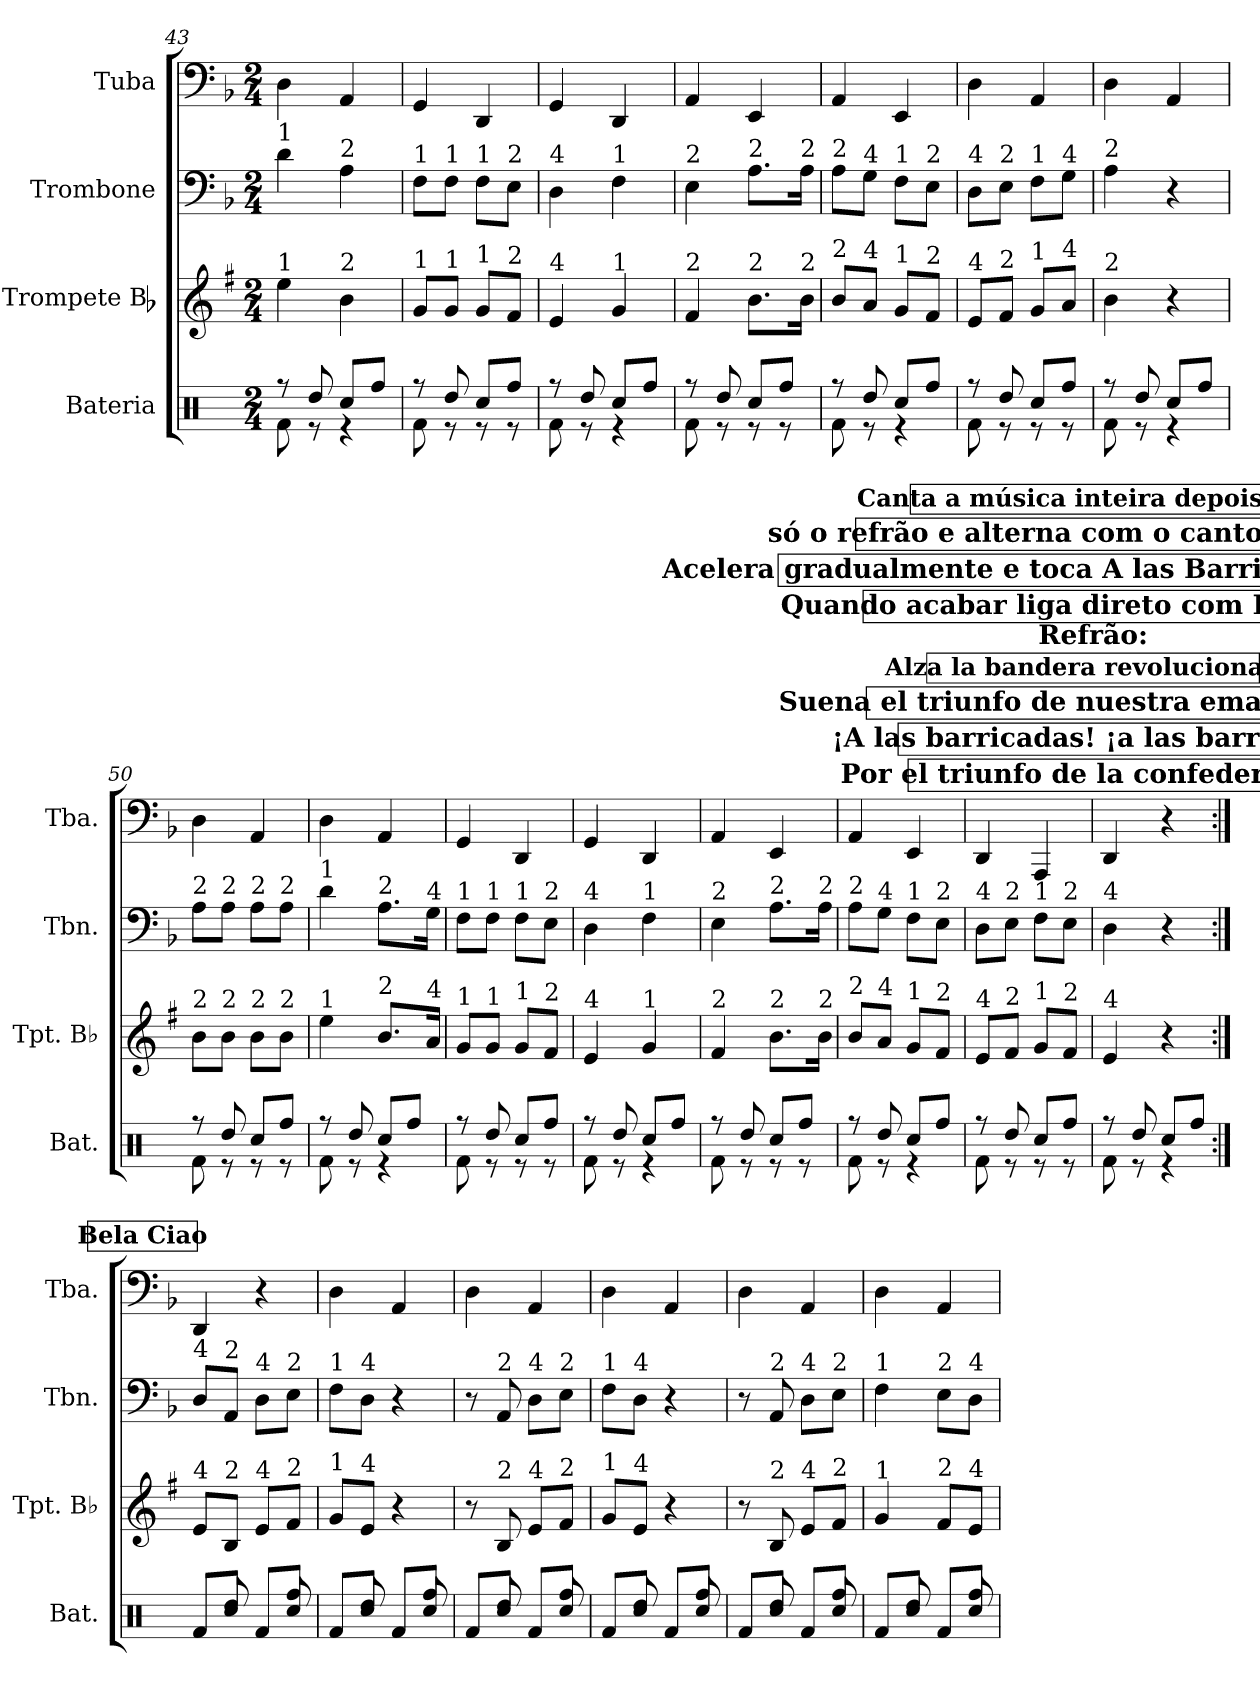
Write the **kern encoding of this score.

**kern	**kern	**kern	**kern
*part4	*part3	*part2	*part1
*staff4	*staff3	*staff2	*staff1
*I"Bateria	*I"Trompete Bb	*I"Trombone	*I"Tuba
*I'Bat.	*I'Tpt. Bb	*I'Tbn.	*I'Tba.
*clefX	*clefG2	*clefF4	*clefF4
*	*ITrd1c2	*	*
*k[]	*k[b-]	*k[b-]	*k[b-]
*M2/4	*M2/4	*M2/4	*M2/4
=43	=43	=43	=43
*^	*	*	*
!	!	!	!LO:TX:a:t=1	!
!	!	!LO:TX:a:t=1	!	!
8r	8Rf\	4dd\	4d\	4D\
8Rdd/	8r	.	.	.
!	!	!	!LO:TX:a:t=2	!
!	!	!LO:TX:a:t=2	!	!
8Rcc/L	4r	4a\	4A\	4AA/
8Rff/J	.	.	.	.
=44	=44	=44	=44	=44
!	!	!	!LO:TX:a:t=1	!
!	!	!LO:TX:a:t=1	!	!
8r	8Rf\	8f/L	8F\L	4GG/
!	!	!	!LO:TX:a:t=1	!
!	!	!LO:TX:a:t=1	!	!
8Rdd/	8r	8f/J	8F\J	.
!	!	!	!LO:TX:a:t=1	!
!	!	!LO:TX:a:t=1	!	!
8Rcc/L	8r	8f/L	8F\L	4DD/
!	!	!	!LO:TX:a:t=2	!
!	!	!LO:TX:a:t=2	!	!
8Rff/J	8r	8e/J	8E\J	.
=45	=45	=45	=45	=45
!	!	!	!LO:TX:a:t=4	!
!	!	!LO:TX:a:t=4	!	!
8r	8Rf\	4d/	4D\	4GG/
8Rdd/	8r	.	.	.
!	!	!	!LO:TX:a:t=1	!
!	!	!LO:TX:a:t=1	!	!
8Rcc/L	4r	4f/	4F\	4DD/
8Rff/J	.	.	.	.
!!LO:PB:g=z
=46	=46	=46	=46	=46
!	!	!	!LO:TX:a:t=2	!
!	!	!LO:TX:a:t=2	!	!
8r	8Rf\	4e/	4E\	4AA/
8Rdd/	8r	.	.	.
!	!	!	!LO:TX:a:t=2	!
!	!	!LO:TX:a:t=2	!	!
8Rcc/L	8r	8.a\L	8.A\L	4EE/
8Rff/J	8r	.	.	.
!	!	!	!LO:TX:a:t=2	!
!	!	!LO:TX:a:t=2	!	!
.	.	16a\Jk	16A\Jk	.
=47	=47	=47	=47	=47
!	!	!	!LO:TX:a:t=2	!
!	!	!LO:TX:a:t=2	!	!
8r	8Rf\	8a/L	8A\L	4AA/
!	!	!	!LO:TX:a:t=4	!
!	!	!LO:TX:a:t=4	!	!
8Rdd/	8r	8g/J	8G\J	.
!	!	!	!LO:TX:a:t=1	!
!	!	!LO:TX:a:t=1	!	!
8Rcc/L	4r	8f/L	8F\L	4EE/
!	!	!	!LO:TX:a:t=2	!
!	!	!LO:TX:a:t=2	!	!
8Rff/J	.	8e/J	8E\J	.
=48	=48	=48	=48	=48
!	!	!	!LO:TX:a:t=4	!
!	!	!LO:TX:a:t=4	!	!
8r	8Rf\	8d/L	8D\L	4D\
!	!	!	!LO:TX:a:t=2	!
!	!	!LO:TX:a:t=2	!	!
8Rdd/	8r	8e/J	8E\J	.
!	!	!	!LO:TX:a:t=1	!
!	!	!LO:TX:a:t=1	!	!
8Rcc/L	8r	8f/L	8F\L	4AA/
!	!	!	!LO:TX:a:t=4	!
!	!	!LO:TX:a:t=4	!	!
8Rff/J	8r	8g/J	8G\J	.
=49	=49	=49	=49	=49
!	!	!	!LO:TX:a:t=2	!
!	!	!LO:TX:a:t=2	!	!
8r	8Rf\	4a\	4A\	4D\
8Rdd/	8r	.	.	.
8Rcc/L	4r	4r	4r	4AA/
8Rff/J	.	.	.	.
=50	=50	=50	=50	=50
!	!	!	!LO:TX:a:t=2	!
!	!	!LO:TX:a:t=2	!	!
8r	8Rf\	8a\L	8A\L	4D\
!	!	!	!LO:TX:a:t=2	!
!	!	!LO:TX:a:t=2	!	!
8Rdd/	8r	8a\J	8A\J	.
!	!	!	!LO:TX:a:t=2	!
!	!	!LO:TX:a:t=2	!	!
8Rcc/L	8r	8a\L	8A\L	4AA/
!	!	!	!LO:TX:a:t=2	!
!	!	!LO:TX:a:t=2	!	!
8Rff/J	8r	8a\J	8A\J	.
=51	=51	=51	=51	=51
!	!	!	!LO:TX:a:t=1	!
!	!	!LO:TX:a:t=1	!	!
8r	8Rf\	4dd\	4d\	4D\
8Rdd/	8r	.	.	.
!	!	!	!LO:TX:a:t=2	!
!	!	!LO:TX:a:t=2	!	!
8Rcc/L	4r	8.a/L	8.A\L	4AA/
8Rff/J	.	.	.	.
!	!	!	!LO:TX:a:t=4	!
!	!	!LO:TX:a:t=4	!	!
.	.	16g/Jk	16G\Jk	.
=52	=52	=52	=52	=52
!	!	!	!LO:TX:a:t=1	!
!	!	!LO:TX:a:t=1	!	!
8r	8Rf\	8f/L	8F\L	4GG/
!	!	!	!LO:TX:a:t=1	!
!	!	!LO:TX:a:t=1	!	!
8Rdd/	8r	8f/J	8F\J	.
!	!	!	!LO:TX:a:t=1	!
!	!	!LO:TX:a:t=1	!	!
8Rcc/L	8r	8f/L	8F\L	4DD/
!	!	!	!LO:TX:a:t=2	!
!	!	!LO:TX:a:t=2	!	!
8Rff/J	8r	8e/J	8E\J	.
!!LO:LB:g=z
=53	=53	=53	=53	=53
!	!	!	!LO:TX:a:t=4	!
!	!	!LO:TX:a:t=4	!	!
8r	8Rf\	4d/	4D\	4GG/
8Rdd/	8r	.	.	.
!	!	!	!LO:TX:a:t=1	!
!	!	!LO:TX:a:t=1	!	!
8Rcc/L	4r	4f/	4F\	4DD/
8Rff/J	.	.	.	.
=54	=54	=54	=54	=54
!	!	!	!LO:TX:a:t=2	!
!	!	!LO:TX:a:t=2	!	!
8r	8Rf\	4e/	4E\	4AA/
8Rdd/	8r	.	.	.
!	!	!	!LO:TX:a:t=2	!
!	!	!LO:TX:a:t=2	!	!
8Rcc/L	8r	8.a\L	8.A\L	4EE/
8Rff/J	8r	.	.	.
!	!	!	!LO:TX:a:t=2	!
!	!	!LO:TX:a:t=2	!	!
.	.	16a\Jk	16A\Jk	.
=55	=55	=55	=55	=55
!	!	!	!LO:TX:a:t=2	!
!	!	!LO:TX:a:t=2	!	!
8r	8Rf\	8a/L	8A\L	4AA/
!	!	!	!LO:TX:a:t=4	!
!	!	!LO:TX:a:t=4	!	!
8Rdd/	8r	8g/J	8G\J	.
!	!	!	!LO:TX:a:t=1	!
!	!	!LO:TX:a:t=1	!	!
8Rcc/L	4r	8f/L	8F\L	4EE/
!	!	!	!LO:TX:a:t=2	!
!	!	!LO:TX:a:t=2	!	!
8Rff/J	.	8e/J	8E\J	.
=56	=56	=56	=56	=56
!	!	!	!LO:TX:a:t=4	!
!	!	!LO:TX:a:t=4	!	!
8r	8Rf\	8d/L	8D\L	4DD/
!	!	!	!LO:TX:a:t=2	!
!	!	!LO:TX:a:t=2	!	!
8Rdd/	8r	8e/J	8E\J	.
!	!	!	!LO:TX:a:t=1	!
!	!	!LO:TX:a:t=1	!	!
8Rcc/L	8r	8f/L	8F\L	4AAA/
!	!	!	!LO:TX:a:t=2	!
!	!	!LO:TX:a:t=2	!	!
8Rff/J	8r	8e/J	8E\J	.
!!LO:REH:place=s1:b:t=Por el triunfo de la confederación
!!LO:REH:place=s1:b:t=¡A las barricadas! ¡a las barricadas
!!LO:REH:place=s1:b:t=Suena el triunfo de nuestra emancipación
!!LO:REH:place=s1:b:fs=14:t=Alza la bandera revolucionaria
!!LO:REH:place=s1:b:enc=none:t=Refrão&colon;
!!LO:REH:place=s1:b:t=Quando acabar liga direto com Bella Ciao
!!LO:REH:place=s1:b:t=Acelera gradualmente e toca A las Barricadas do começo.
!!LO:REH:place=s1:b:t=só o refrão e alterna com o canto do refrão.
!!LO:REH:place=s1:a:B:fs=14:t=Canta a música inteira depois toca
=57	=57	=57	=57	=57
!	!	!	!LO:TX:a:t=4	!
!	!	!LO:TX:a:t=4	!	!
8r	8Rf\	4d/	4D\	4DD/
8Rdd/	8r	.	.	.
8Rcc/L	4r	4r	4r	4r
8Rff/J	.	.	.	.
!!LO:PB:g=z
!!LO:REH:place=s1:a:B:fs=14:t=Bela Ciao
=58:|!	=58:|!	=58:|!	=58:|!	=58:|!
!	!	!	!LO:TX:a:t=4	!
!	!	!LO:TX:a:t=4	!	!
8ryy	8Rf/L	8d/L	8D/L	4DD/
!	!	!	!LO:TX:a:t=2	!
!	!	!LO:TX:a:t=2	!	!
8Rcc/	8Rdd/J	8A/J	8AA/J	.
!	!	!	!LO:TX:a:t=4	!
!	!	!LO:TX:a:t=4	!	!
8ryy	8Rf/L	8d/L	8D\L	4r
!	!	!	!LO:TX:a:t=2	!
!	!	!LO:TX:a:t=2	!	!
8Rcc/	8Rff/J	8e/J	8E\J	.
=59	=59	=59	=59	=59
!	!	!	!LO:TX:a:t=1	!
!	!	!LO:TX:a:t=1	!	!
8ryy	8Rf/L	8f/L	8F\L	4D\
!	!	!	!LO:TX:a:t=4	!
!	!	!LO:TX:a:t=4	!	!
8Rcc/	8Rdd/J	8d/J	8D\J	.
8ryy	8Rf/L	4r	4r	4AA/
8Rcc/	8Rff/J	.	.	.
=60	=60	=60	=60	=60
8ryy	8Rf/L	8r	8r	4D\
!	!	!	!LO:TX:a:t=2	!
!	!	!LO:TX:a:t=2	!	!
8Rcc/	8Rdd/J	8A/	8AA/	.
!	!	!	!LO:TX:a:t=4	!
!	!	!LO:TX:a:t=4	!	!
8ryy	8Rf/L	8d/L	8D\L	4AA/
!	!	!	!LO:TX:a:t=2	!
!	!	!LO:TX:a:t=2	!	!
8Rcc/	8Rff/J	8e/J	8E\J	.
=61	=61	=61	=61	=61
!	!	!	!LO:TX:a:t=1	!
!	!	!LO:TX:a:t=1	!	!
8ryy	8Rf/L	8f/L	8F\L	4D\
!	!	!	!LO:TX:a:t=4	!
!	!	!LO:TX:a:t=4	!	!
8Rcc/	8Rdd/J	8d/J	8D\J	.
8ryy	8Rf/L	4r	4r	4AA/
8Rcc/	8Rff/J	.	.	.
=62	=62	=62	=62	=62
8ryy	8Rf/L	8r	8r	4D\
!	!	!	!LO:TX:a:t=2	!
!	!	!LO:TX:a:t=2	!	!
8Rcc/	8Rdd/J	8A/	8AA/	.
!	!	!	!LO:TX:a:t=4	!
!	!	!LO:TX:a:t=4	!	!
8ryy	8Rf/L	8d/L	8D\L	4AA/
!	!	!	!LO:TX:a:t=2	!
!	!	!LO:TX:a:t=2	!	!
8Rcc/	8Rff/J	8e/J	8E\J	.
=63	=63	=63	=63	=63
!	!	!	!LO:TX:a:t=1	!
!	!	!LO:TX:a:t=1	!	!
8ryy	8Rf/L	4f/	4F\	4D\
8Rcc/	8Rdd/J	.	.	.
!	!	!	!LO:TX:a:t=2	!
!	!	!LO:TX:a:t=2	!	!
8ryy	8Rf/L	8e/L	8E\L	4AA/
!	!	!	!LO:TX:a:t=4	!
!	!	!LO:TX:a:t=4	!	!
8Rcc/	8Rff/J	8d/J	8D\J	.
*v	*v	*	*	*
=	=	=	=
*-	*-	*-	*-
